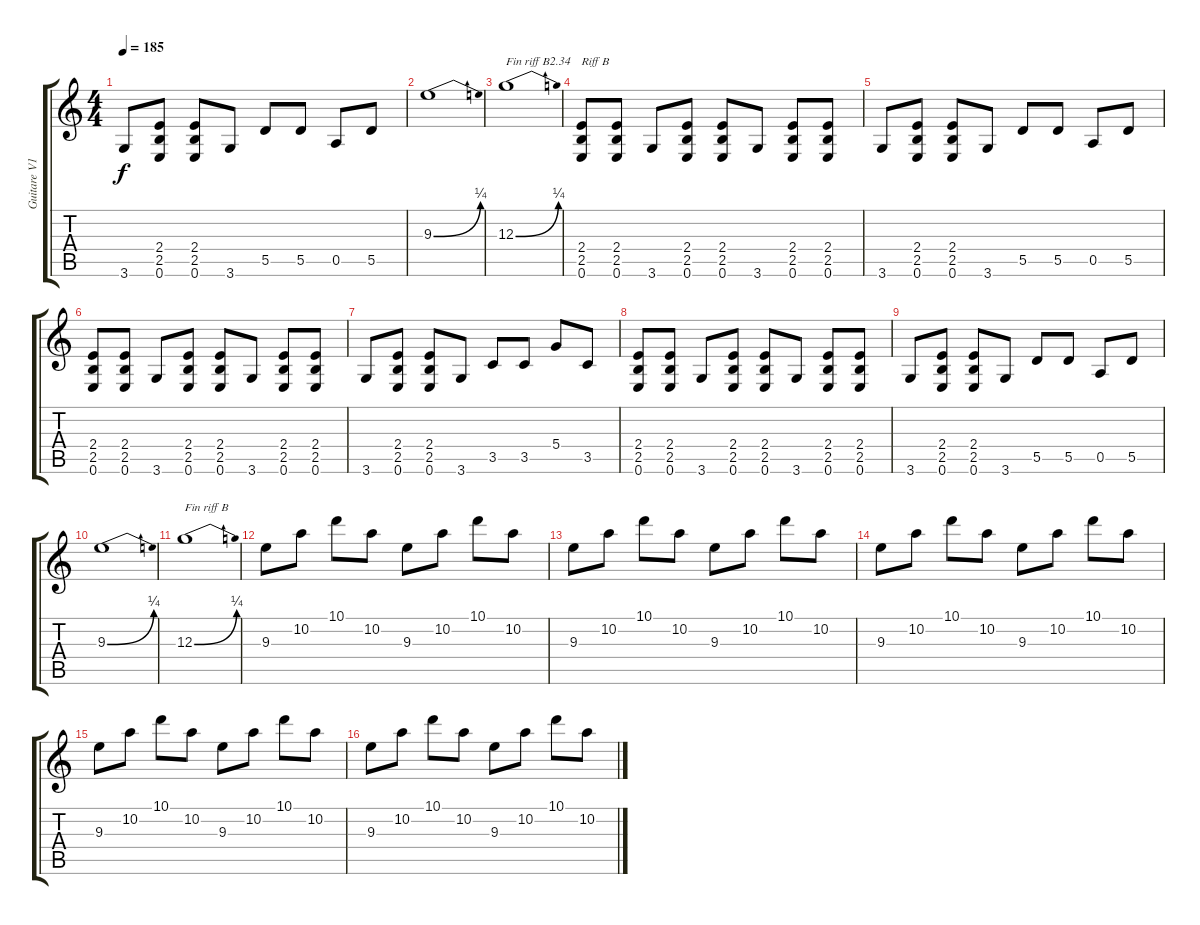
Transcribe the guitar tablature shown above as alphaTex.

\track ("Guitare V1" "Guitare V1") {instrument overdrivenguitar}
\staff {score tabs}
\tuning (E4 B3 G3 D3 A2 E2) {hide}
\ts (4 4)
\tempo 185
\clef g2
\ks c
3.6.8{dy f} (2.4 2.5 0.6).8 (2.4 2.5 0.6).8 3.6.8 5.5.8 5.5.8 0.5.8 5.5.8 |
9.3{be (bend 0 0 60 1)}.1 |
12.3{be (bend 0 0 60 1)}.1{txt "Fin riff B2.34"} |
(2.4 2.5 0.6).8{txt "Riff B"} (2.4 2.5 0.6).8 3.6.8 (2.4 2.5 0.6).8 (2.4 2.5 0.6).8 3.6.8 (2.4 2.5 0.6).8 (2.4 2.5 0.6).8 |
3.6.8 (2.4 2.5 0.6).8 (2.4 2.5 0.6).8 3.6.8 5.5.8 5.5.8 0.5.8 5.5.8 |
(2.4 2.5 0.6).8 (2.4 2.5 0.6).8 3.6.8 (2.4 2.5 0.6).8 (2.4 2.5 0.6).8 3.6.8 (2.4 2.5 0.6).8 (2.4 2.5 0.6).8 |
3.6.8 (2.4 2.5 0.6).8 (2.4 2.5 0.6).8 3.6.8 3.5.8 3.5.8 5.4.8 3.5.8 |
(2.4 2.5 0.6).8 (2.4 2.5 0.6).8 3.6.8 (2.4 2.5 0.6).8 (2.4 2.5 0.6).8 3.6.8 (2.4 2.5 0.6).8 (2.4 2.5 0.6).8 |
3.6.8 (2.4 2.5 0.6).8 (2.4 2.5 0.6).8 3.6.8 5.5.8 5.5.8 0.5.8 5.5.8 |
9.3{be (bend 0 0 60 1)}.1 |
12.3{be (bend 0 0 60 1)}.1{txt "Fin riff B"} |
9.3.8 10.2.8 10.1.8 10.2.8 9.3.8 10.2.8 10.1.8 10.2.8 |
9.3.8 10.2.8 10.1.8 10.2.8 9.3.8 10.2.8 10.1.8 10.2.8 |
9.3.8 10.2.8 10.1.8 10.2.8 9.3.8 10.2.8 10.1.8 10.2.8 |
9.3.8 10.2.8 10.1.8 10.2.8 9.3.8 10.2.8 10.1.8 10.2.8 |
9.3.8 10.2.8 10.1.8 10.2.8 9.3.8 10.2.8 10.1.8 10.2.8
